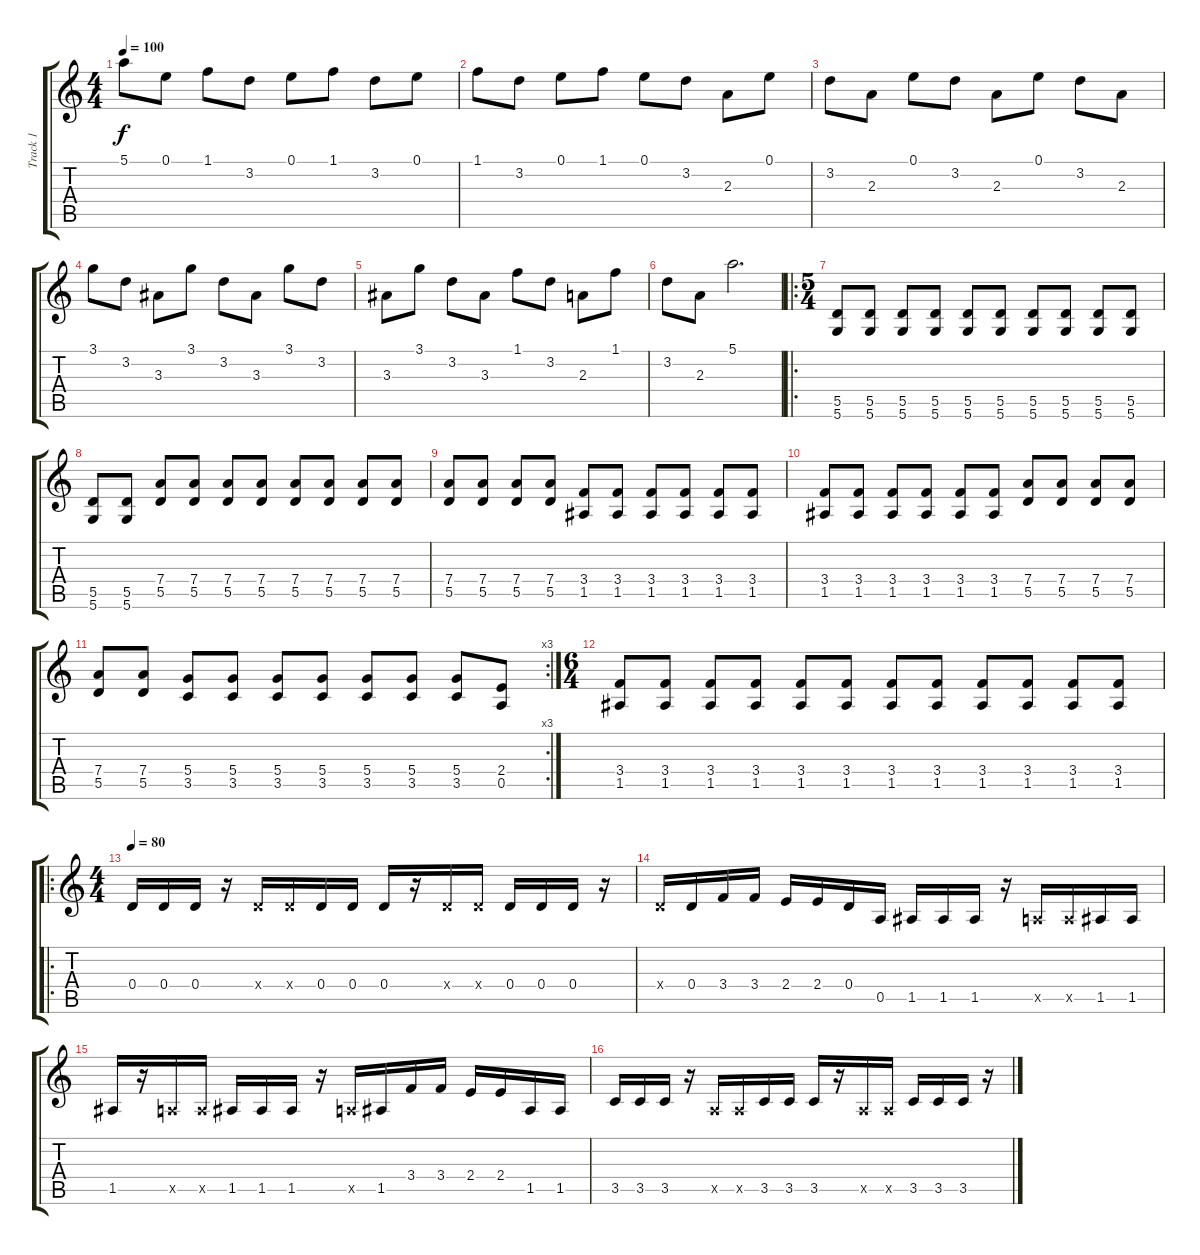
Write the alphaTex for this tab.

\track ("Track 1" "Track 1") {instrument acousticguitarsteel}
\staff {score tabs}
\tuning (E4 B3 G3 D3 A2 D2) {hide}
\ts (4 4)
\tempo 100
\clef g2
\ks c
5.1.8{dy f} 0.1.8 1.1.8 3.2.8 0.1.8 1.1.8 3.2.8 0.1.8 |
1.1.8 3.2.8 0.1.8 1.1.8 0.1.8 3.2.8 2.3.8 0.1.8 |
3.2.8 2.3.8 0.1.8 3.2.8 2.3.8 0.1.8 3.2.8 2.3.8 |
3.1.8 3.2.8 3.3.8 3.1.8 3.2.8 3.3.8 3.1.8 3.2.8 |
3.3.8 3.1.8 3.2.8 3.3.8 1.1.8 3.2.8 2.3.8 1.1.8 |
3.2.8 2.3.8 5.1.2{d} |
\ro
\ts (5 4)
(5.5 5.6).8 (5.5 5.6).8 (5.5 5.6).8 (5.5 5.6).8 (5.5 5.6).8 (5.5 5.6).8 (5.5 5.6).8 (5.5 5.6).8 (5.5 5.6).8 (5.5 5.6).8 |
(5.5 5.6).8 (5.5 5.6).8 (7.4 5.5).8 (7.4 5.5).8 (7.4 5.5).8 (7.4 5.5).8 (7.4 5.5).8 (7.4 5.5).8 (7.4 5.5).8 (7.4 5.5).8 |
(7.4 5.5).8 (7.4 5.5).8 (7.4 5.5).8 (7.4 5.5).8 (3.4 1.5).8 (3.4 1.5).8 (3.4 1.5).8 (3.4 1.5).8 (3.4 1.5).8 (3.4 1.5).8 |
(3.4 1.5).8 (3.4 1.5).8 (3.4 1.5).8 (3.4 1.5).8 (3.4 1.5).8 (3.4 1.5).8 (7.4 5.5).8 (7.4 5.5).8 (7.4 5.5).8 (7.4 5.5).8 |
\rc 3
(7.4 5.5).8 (7.4 5.5).8 (5.4 3.5).8 (5.4 3.5).8 (5.4 3.5).8 (5.4 3.5).8 (5.4 3.5).8 (5.4 3.5).8 (5.4 3.5).8 (2.4 0.5).8 |
\ts (6 4)
(3.4 1.5).8 (3.4 1.5).8 (3.4 1.5).8 (3.4 1.5).8 (3.4 1.5).8 (3.4 1.5).8 (3.4 1.5).8 (3.4 1.5).8 (3.4 1.5).8 (3.4 1.5).8 (3.4 1.5).8 (3.4 1.5).8 |
\ro
\ts (4 4)
\tempo 80
0.4.16 0.4.16 0.4.16 r.16 0.4{x}.16 0.4{x}.16 0.4.16 0.4.16 0.4.16 r.16 0.4{x}.16 0.4{x}.16 0.4.16 0.4.16 0.4.16 r.16 |
0.4{x}.16 0.4.16 3.4.16 3.4.16 2.4.16 2.4.16 0.4.16 0.5.16 1.5.16 1.5.16 1.5.16 r.16 0.5{x}.16 0.5{x}.16 1.5.16 1.5.16 |
1.5.16 r.16 0.5{x}.16 0.5{x}.16 1.5.16 1.5.16 1.5.16 r.16 0.5{x}.16 1.5.16 3.4.16 3.4.16 2.4.16 2.4.16 1.5.16 1.5.16 |
3.5.16 3.5.16 3.5.16 r.16 0.5{x}.16 0.5{x}.16 3.5.16 3.5.16 3.5.16 r.16 0.5{x}.16 0.5{x}.16 3.5.16 3.5.16 3.5.16 r.16
